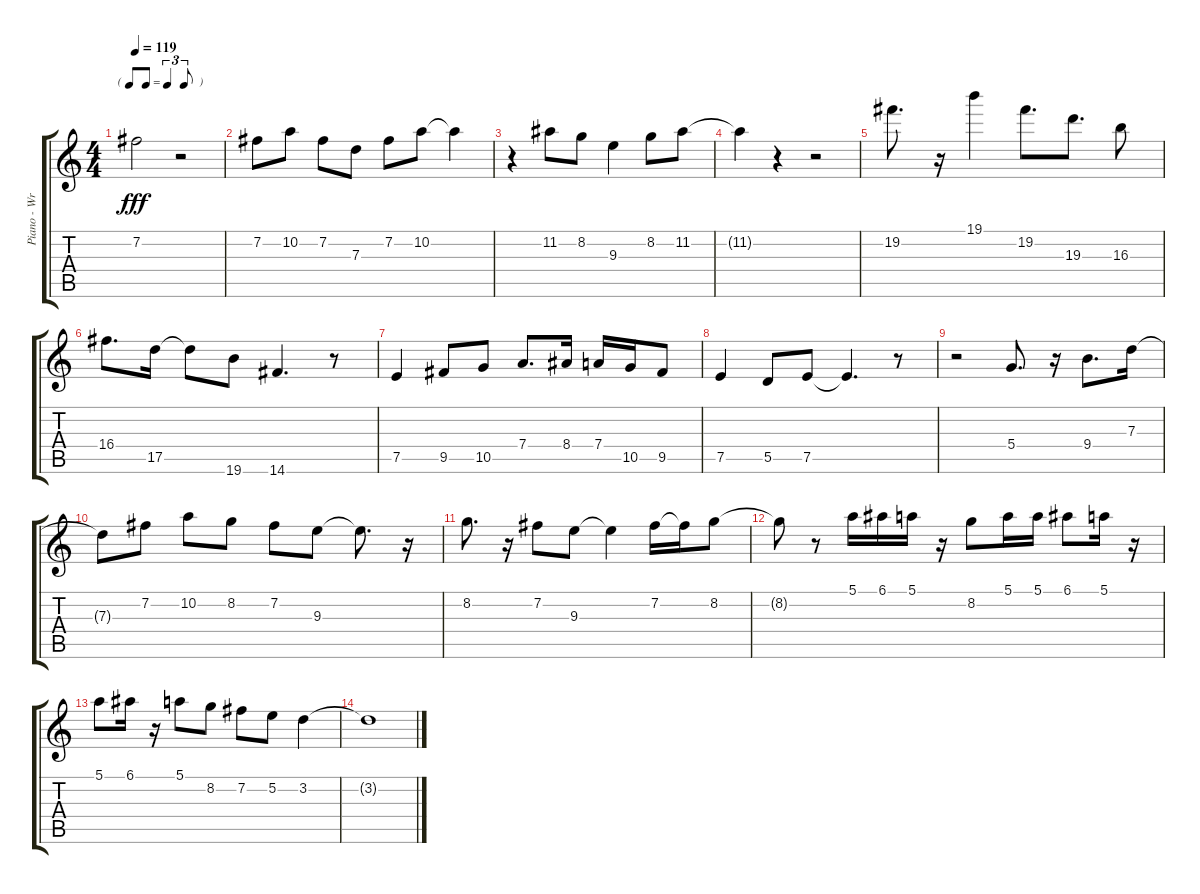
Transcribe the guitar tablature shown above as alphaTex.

\track ("Piano - Wright" "Piano - Wr") {instrument acousticguitarsteel}
\staff {score tabs}
\tuning (E4 B3 G3 D3 A2 E2) {hide}
\ts (4 4)
\tf triplet8th
\tempo 119
\clef g2
\ks c
7.2.2{dy fff} r.2 |
7.2.8 10.2.8 7.2.8 7.3.8 7.2.8 10.2.8 10.2{t}.4 |
r.4 11.2.8 8.2.8 9.3.4 8.2.8 11.2.8 |
11.2{t}.4 r.4 r.2 |
19.2.8{d} r.16 19.1.4 19.2.8{d} 19.3.8{d} 16.3.8 |
16.4.8{d} 17.5.16 17.5{t}.8 19.6.8 14.6.4{d} r.8 |
7.5.4 9.5.8 10.5.8 7.4.8{d} 8.4.16 7.4.16 10.5.16 9.5.8 |
7.5.4 5.5.8 7.5.8 7.5{t}.4{d} r.8 |
r.2 5.4.8{d} r.16 9.4.8{d} 7.3.16 |
7.3{t}.8 7.2.8 10.2.8 8.2.8 7.2.8 9.3.8 9.3{t}.8{d} r.16 |
8.2.8{d} r.16 7.2.8 9.3.8 9.3{t}.4 7.2.16 7.2{t}.16 8.2.8 |
8.2{t}.8 r.8 5.1.16 6.1.16 5.1.16 r.16 8.2.8 5.1.16 5.1.16 6.1.8 5.1.16 r.16 |
5.1.8 6.1.16 r.16 5.1.8 8.2.8 7.2.8 5.2.8 3.2.4 |
3.2{t}.1
